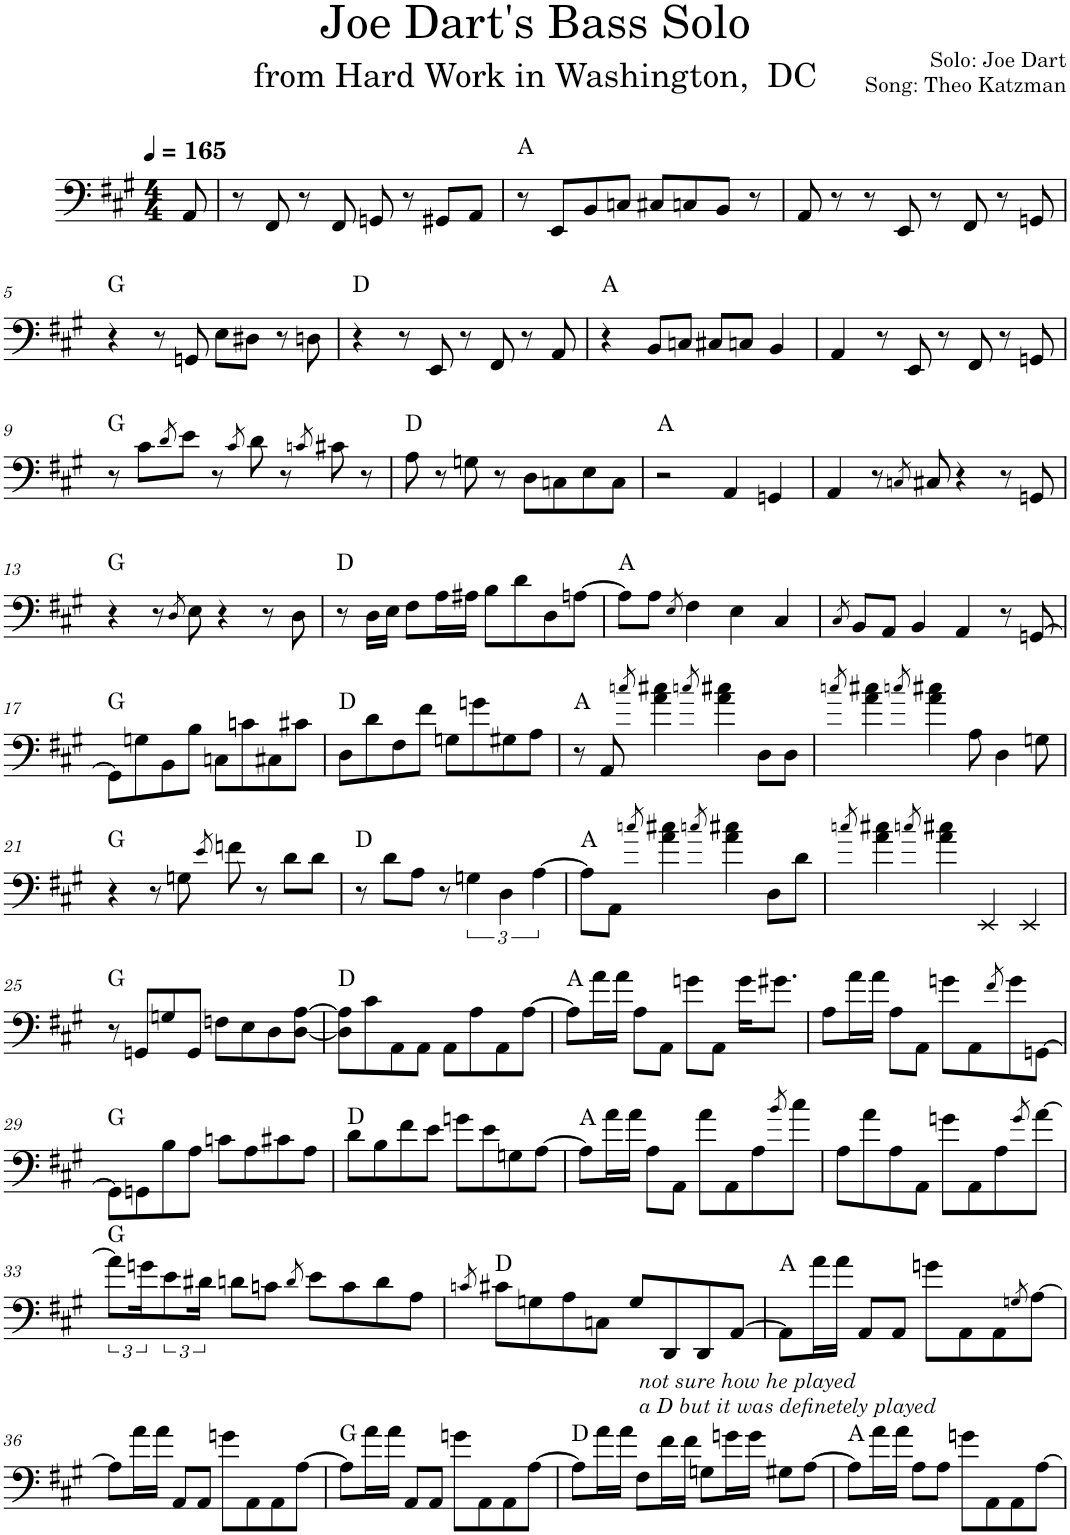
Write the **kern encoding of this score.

**kern	**harte
*part1	*part1
*staff1	*
*I"Bass Guitar	*
*I'B. Guit.	*
*clefF4	*
*Trd7c12	*
*k[f#c#g#]	*
*M4/4	*
*MM165	*
=1	=1
8AA/	.
=2	=2
8r	.
8FF#/	.
8r	.
8FF#/	.
8GGn/	.
8r	.
8GG#X/L	.
8AA/J	.
=3	=3
8r	A:maj
8EE/L	.
8BB/	.
8Cn/J	.
8C#X/L	.
8Cn/	.
8BB/J	.
8r	.
=4	=4
8AA/	.
8r	.
8r	.
8EE/	.
8r	.
8FF#/	.
8r	.
8GGn/	.
!!LO:LB:g=z
=5	=5
4r	G:maj
8r	.
8GGn/	.
8E\L	.
8D#X\J	.
8r	.
8Dn\	.
=6	=6
4r	D:maj
8r	.
8EE/	.
8r	.
8FF#/	.
8r	.
8AA/	.
=7	=7
4r	A:maj
8BB/L	.
8Cn/J	.
8C#X/L	.
8Cn/J	.
4BB/	.
=8	=8
4AA/	.
8r	.
8EE/	.
8r	.
8FF#/	.
8r	.
8GGn/	.
!!LO:LB:g=z
=9	=9
8r	G:maj
8c#\L	.
8qd/	.
8e\J	.
8r	.
8qc#/	.
8d\	.
8r	.
8qcn/	.
8c#X\	.
8r	.
=10	=10
8A\	D:maj
8r	.
8Gn\	.
8r	.
8D\L	.
8Cn\	.
8E\	.
8C\J	.
=11	=11
2r	A:maj
4AA/	.
4GGn/	.
=12	=12
4AA/	.
8r	.
8qCn/	.
8C#X/	.
4r	.
8r	.
8GGn/	.
!!LO:LB:g=z
=13	=13
4r	G:maj
8r	.
8qD/	.
8E\	.
4r	.
8r	.
8D\	.
=14	=14
8r	D:maj
16D\LL	.
16E\JJ	.
8F#\L	.
16A\L	.
16A#X\JJ	.
8B\L	.
8d\	.
8D\	.
[8An\J	.
=15	=15
8A\L]	A:maj
8A\J	.
8qE/	.
4F#\	.
4E\	.
4C#/	.
=16	=16
8qC#/	.
8BB/L	.
8AA/J	.
4BB/	.
4AA/	.
8r	.
[8GGn/	.
!!LO:LB:g=z
=17	=17
8GG\L]	G:maj
8Gn\	.
8BB\	.
8B\J	.
8Cn\L	.
8cn\	.
8C#X\	.
8c#X\J	.
=18	=18
8D\L	D:maj
8d\	.
8F#\	.
8f#\J	.
8Gn\L	.
8gn\	.
8G#X\	.
8A\J	.
=19	=19
8r	A:maj
8AA/	.
8qccn/	.
4a\ 4cc#X\	.
8qccn/	.
4a\ 4cc#X\	.
8D\L	.
8D\J	.
=20	=20
8qccn/	.
4a\ 4cc#X\	.
8qccn/	.
4a\ 4cc#X\	.
8A\	.
4D\	.
8Gn\	.
!!LO:LB:g=z
=21	=21
4r	G:maj
8r	.
8Gn\	.
8qe/	.
8fn\	.
8r	.
8d\L	.
8d\J	.
=22	=22
8r	D:maj
8d\L	.
8A\J	.
8r	.
6Gn\	.
6D\	.
[6A\	.
=23	=23
8A\L]	A:maj
8AA\J	.
8qccn/	.
4a\ 4cc#X\	.
8qccn/	.
4a\ 4cc#X\	.
8D\L	.
8d\J	.
=24	=24
8qccn/	.
4a\ 4cc#X\	.
8qccn/	.
4a\ 4cc#X\	.
4EE/	.
4EE/	.
!!LO:LB:g=z
=25	=25
8r	G:maj
8GGn/L	.
8Gn/	.
8GG/J	.
8Fn\L	.
8E\	.
8D\	.
[8D\ [8A\J	.
=26	=26
8D\] 8A\]L	D:maj
8c#\	.
8AA\	.
8AA\J	.
8AA\L	.
8A\	.
8AA\	.
[8A\J	.
=27	=27
8A\L]	A:maj
16a\L	.
16a\JJ	.
8A\L	.
8AA\J	.
8gn\L	.
8AA\J	.
16g\KL	.
8.g#X\J	.
=28	=28
8A\L	.
16a\L	.
16a\JJ	.
8A\L	.
8AA\J	.
8gn\L	.
8AA\	.
8qf#/	.
8g\	.
[8GGn\J	.
!!LO:LB:g=z
=29	=29
8GG\L]	G:maj
8GGn\	.
8B\	.
8A\J	.
8cn\L	.
8A\	.
8c#X\	.
8A\J	.
=30	=30
8d\L	D:maj
8B\	.
8f#\	.
8e\J	.
8gn\L	.
8e\	.
8Gn\	.
[8A\J	.
=31	=31
8A\L]	A:maj
16a\L	.
16a\JJ	.
8A\L	.
8AA\J	.
8a\L	.
8AA\	.
8A\	.
8qb/	.
8cc#\J	.
=32	=32
8A\L	.
8a\	.
8A\	.
8AA\J	.
8gn\L	.
8AA\	.
8A\	.
8qg/	.
[8a\J	.
!!LO:LB:g=z
=33	=33
12a\L]	G:maj
24gn\K	.
12e\	.
24d#X\Jk	.
8dn\L	.
8cn\J	.
8qd/	.
8e\L	.
8c\	.
8d\	.
8A\J	.
=34	=34
8qcn/	.
8c#X\L	D:maj
8Gn\	.
8A\	.
8Cn\J	.
8G/L	.
!LO:TX:b:i:t=not sure how he played	!
!LO:TX:b:t=a D but it was definetely played	!
8DD/	.
8DD/	.
[8AA/J	.
=35	=35
8AA\L]	A:maj
16a\L	.
16a\JJ	.
8AA/L	.
8AA/J	.
8gn\L	.
8AA\	.
8AA\	.
8qGn/	.
[8A\J	.
!!LO:LB:g=z
=36	=36
8A\L]	.
16a\L	.
16a\JJ	.
8AA/L	.
8AA/J	.
8gn\L	.
8AA\	.
8AA\	.
[8A\J	.
=37	=37
8A\L]	G:maj
16a\L	.
16a\JJ	.
8AA/L	.
8AA/J	.
8gn\L	.
8AA\	.
8AA\	.
[8A\J	.
=38	=38
8A\L]	D:maj
16a\L	.
16a\JJ	.
8F#\L	.
16f#\L	.
16f#\JJ	.
8Gn\L	.
16gn\L	.
16g\JJ	.
8G#X\L	.
[8A\J	.
=39	=39
8A\L]	A:maj
16a\L	.
16a\JJ	.
8A\L	.
8A\J	.
8gn\L	.
8AA\	.
8AA\	.
[8A\J	.
=	=
*-	*-
